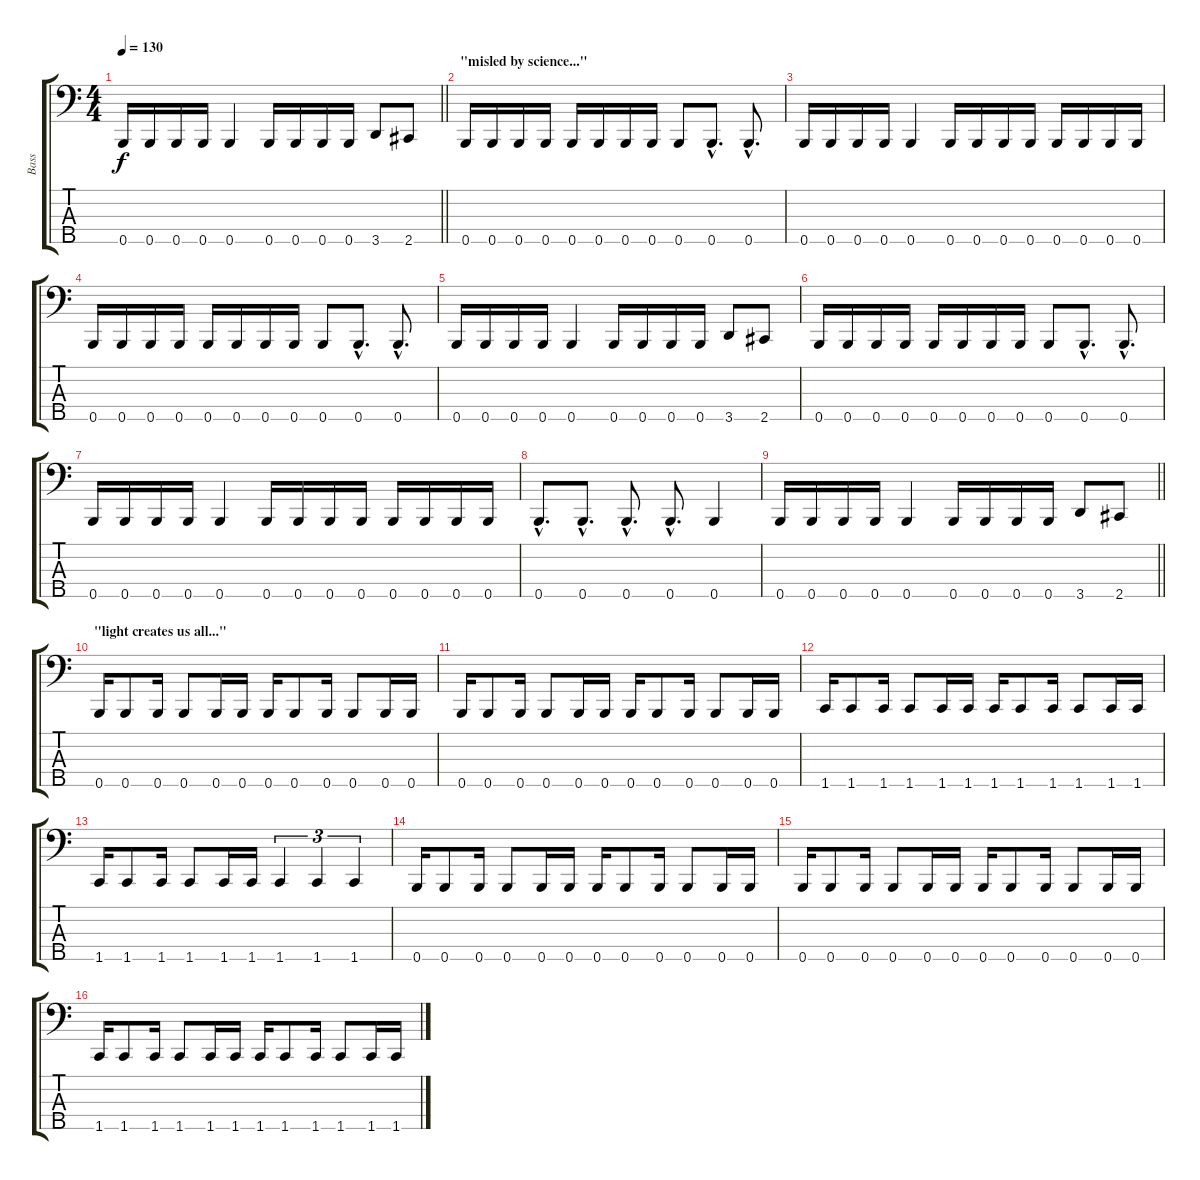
\track ("Bass" "Bass") {instrument electricbassfinger}
\staff {score tabs}
\tuning (G2 D2 A1 E1 B0) {hide}
\ts (4 4)
\tempo 130
\clef f4
\barLineRight lightlight
\ks c
0.5.16{dy f} 0.5.16 0.5.16 0.5.16 0.5.4 0.5.16 0.5.16 0.5.16 0.5.16 3.5.8 2.5.8 |
\section ("" "\"misled by science...\"")
0.5.16 0.5.16 0.5.16 0.5.16 0.5.16 0.5.16 0.5.16 0.5.16 0.5.8 0.5{hac}.8{d} 0.5{hac}.8{d} |
0.5.16 0.5.16 0.5.16 0.5.16 0.5.4 0.5.16 0.5.16 0.5.16 0.5.16 0.5.16 0.5.16 0.5.16 0.5.16 |
0.5.16 0.5.16 0.5.16 0.5.16 0.5.16 0.5.16 0.5.16 0.5.16 0.5.8 0.5{hac}.8{d} 0.5{hac}.8{d} |
0.5.16 0.5.16 0.5.16 0.5.16 0.5.4 0.5.16 0.5.16 0.5.16 0.5.16 3.5.8 2.5.8 |
0.5.16 0.5.16 0.5.16 0.5.16 0.5.16 0.5.16 0.5.16 0.5.16 0.5.8 0.5{hac}.8{d} 0.5{hac}.8{d} |
0.5.16 0.5.16 0.5.16 0.5.16 0.5.4 0.5.16 0.5.16 0.5.16 0.5.16 0.5.16 0.5.16 0.5.16 0.5.16 |
0.5{hac}.8{d} 0.5{hac}.8{d} 0.5{hac}.8{d} 0.5{hac}.8{d} 0.5.4 |
\barLineRight lightlight
0.5.16 0.5.16 0.5.16 0.5.16 0.5.4 0.5.16 0.5.16 0.5.16 0.5.16 3.5.8 2.5.8 |
\section ("" "\"light creates us all...\"")
0.5.16 0.5.8 0.5.16 0.5.8 0.5.16 0.5.16 0.5.16 0.5.8 0.5.16 0.5.8 0.5.16 0.5.16 |
0.5.16 0.5.8 0.5.16 0.5.8 0.5.16 0.5.16 0.5.16 0.5.8 0.5.16 0.5.8 0.5.16 0.5.16 |
1.5.16 1.5.8 1.5.16 1.5.8 1.5.16 1.5.16 1.5.16 1.5.8 1.5.16 1.5.8 1.5.16 1.5.16 |
1.5.16 1.5.8 1.5.16 1.5.8 1.5.16 1.5.16 1.5.4{tu (3 2)} 1.5.4{tu (3 2)} 1.5.4{tu (3 2)} |
0.5.16 0.5.8 0.5.16 0.5.8 0.5.16 0.5.16 0.5.16 0.5.8 0.5.16 0.5.8 0.5.16 0.5.16 |
0.5.16 0.5.8 0.5.16 0.5.8 0.5.16 0.5.16 0.5.16 0.5.8 0.5.16 0.5.8 0.5.16 0.5.16 |
1.5.16 1.5.8 1.5.16 1.5.8 1.5.16 1.5.16 1.5.16 1.5.8 1.5.16 1.5.8 1.5.16 1.5.16
